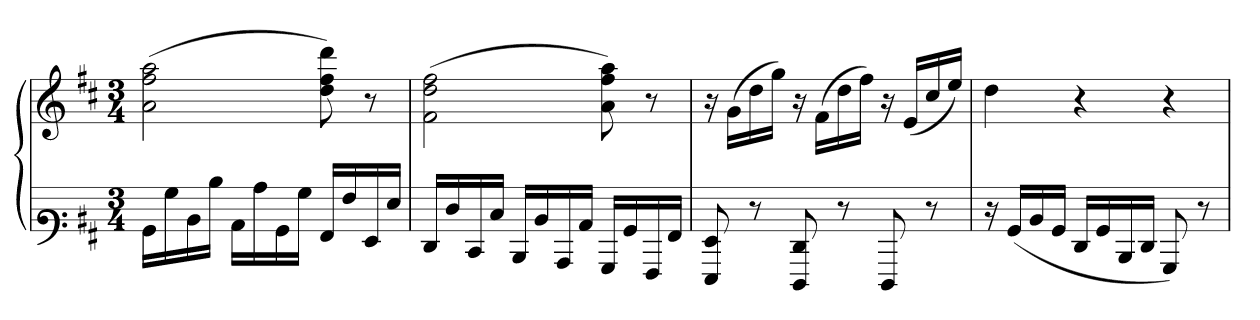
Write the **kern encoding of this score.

**kern	**kern
*part1	*part1
*staff2	*staff1
*clefF2	*clefG2
*k[f#c#]	*k[f#c#]
*M3/4	*M3/4
=	=
16DLL	(2a 2ff# 2aa
16d	.
16F#	.
16f#JJ	.
16ELL	.
16e	.
16D	.
16dJJ	.
16C#LL	8dd 8ff# 8ddd)
16c#	.
16BB	8r
16BJJ	.
=	=
16AALL	(2f# 2dd 2ff#
16A	.
16GG	.
16GJJ	.
16FF#LL	.
16F#	.
16EE	.
16EJJ	.
16DDLL	8a 8ff# 8aa)
16D	.
16CC#	8r
16C#JJ	.
=	=
8BBB 8BB	16r
.	(16gLL
8r	16dd
.	16ggJJ)
8AAA 8AA	16r
.	(16f#LL
8r	16dd
.	16ff#JJ)
8AAA	16r
.	(16eLL
8r	16cc#
.	16eeJJ)
=	=
16r	4dd
(16DLL	.
16F#	.
16DJJ	.
16AALL	4r
16D	.
16FF#	.
16AAJJ	.
8DD)	4r
8r	.
=	=
*-	*-
